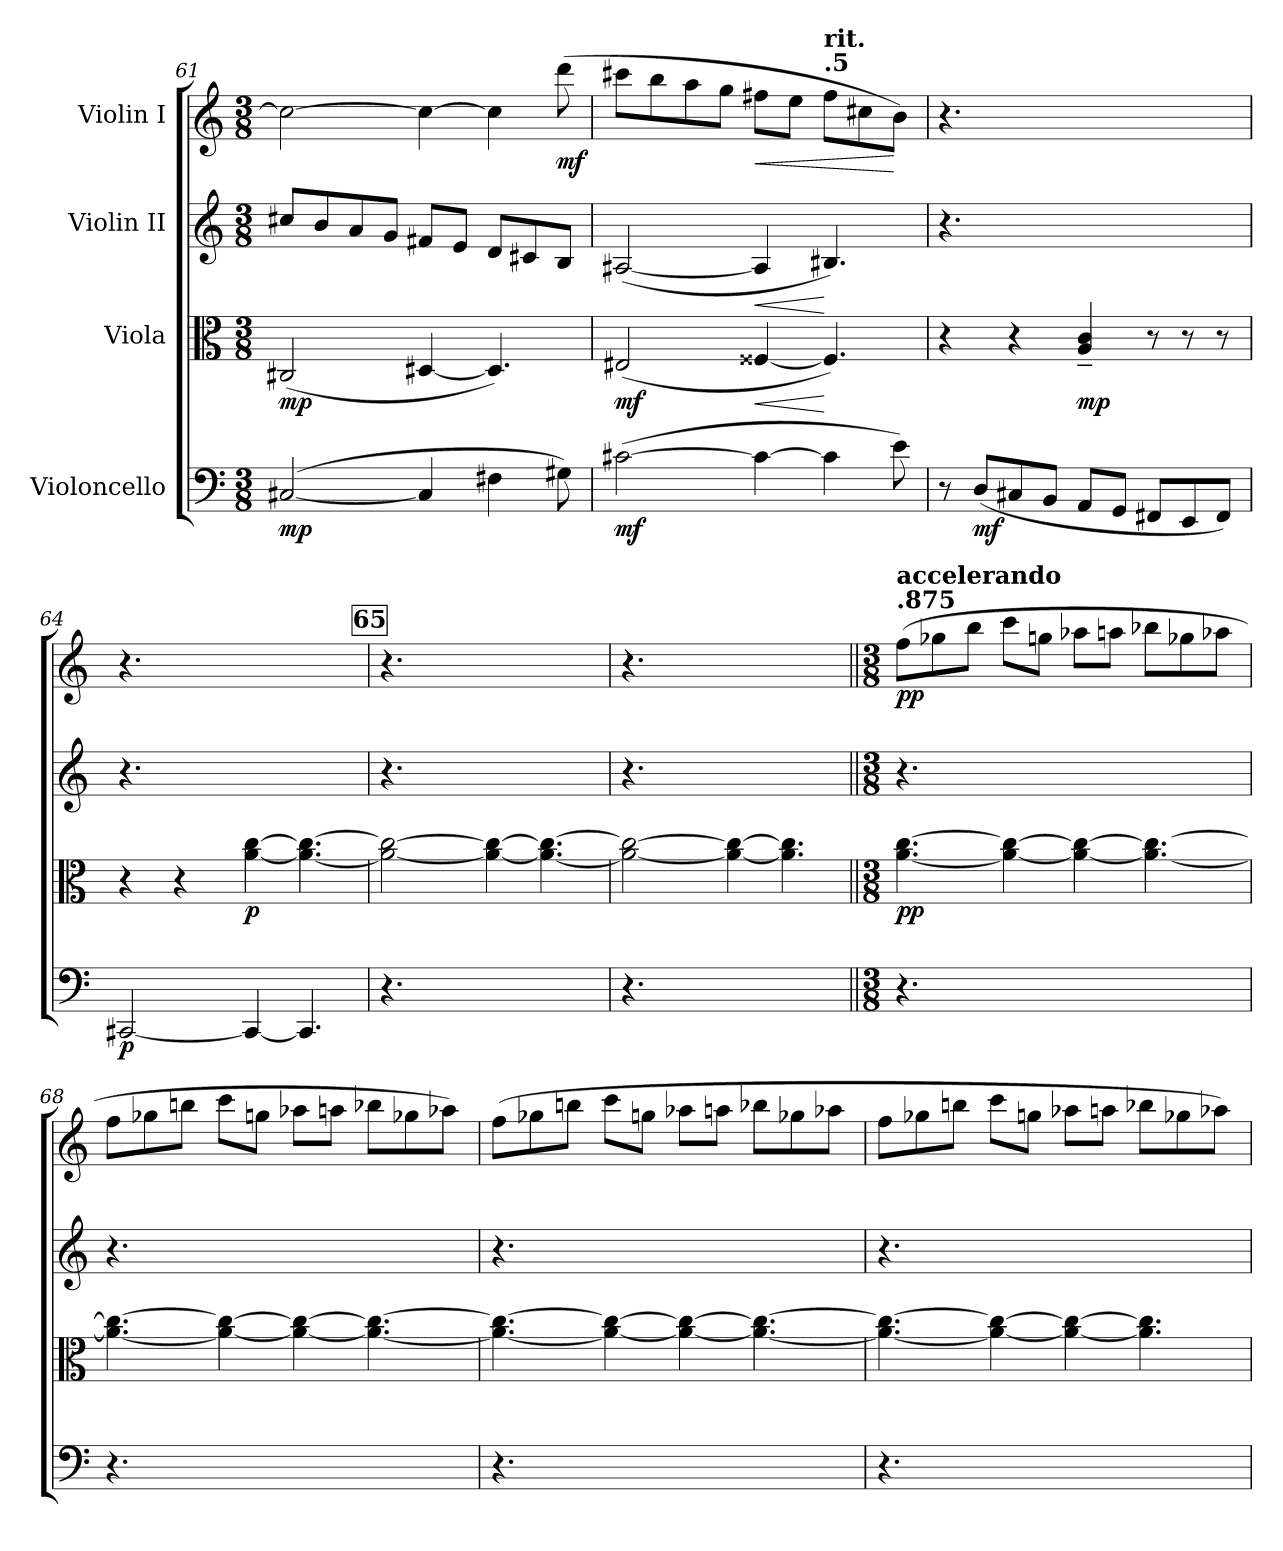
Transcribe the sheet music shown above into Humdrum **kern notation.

**kern	**dynam	**kern	**dynam	**kern	**dynam	**kern	**dynam
*part4	*part4	*part3	*part3	*part2	*part2	*part1	*part1
*staff4	*staff4	*staff3	*staff3	*staff2	*staff2	*staff1	*staff1
*I"Violoncello	*	*I"Viola	*	*I"Violin II	*	*I"Violin I	*
!!LO:PB:g=z
*clefF4	*	*clefC3	*	*clefG2	*	*clefG2	*
*k[]	*	*k[]	*	*k[]	*	*k[]	*
*M3/8	*	*M3/8	*	*M3/8	*	*M3/8	*
=61	=61	=61	=61	=61	=61	=61	=61
!	!LO:DY:b	!	!LO:DY:b	!	!	!	!
(>[2C#X/	mp	(<2C#X/	mp	8cc#X/L	.	2cc#\_	.
.	.	.	.	8b/	.	.	.
.	.	.	.	8a/	.	.	.
.	.	.	.	8g/J	.	.	.
4C#/]	.	[4D#X/	.	8f#X/L	.	4cc#\_	.
.	.	.	.	8e/J	.	.	.
4F#X\	.	4.D#/])	.	8d/L	.	4cc#\]	.
.	.	.	.	8c#X/	.	.	.
!	!	!	!	!	!	!	!LO:DY:b
8G#X\)	.	.	.	8B/J	.	(>8ddd\	mf
=62	=62	=62	=62	=62	=62	=62	=62
!	!LO:DY:b	!	!LO:DY:b	!	!	!	!
(>[2c#X\	mf	(<2E#X/	mf	(<[2A#X/	.	8ccc#X\L	.
.	.	.	.	.	.	8bb\	.
.	.	.	.	.	.	8aa\	.
.	.	.	.	.	.	8gg\J	.
!	!	!	!LO:HP:b	!	!LO:HP:b	!	!LO:HP:b
4c#\_	.	[4F##X/	<	4A#/]	<	8ff#X\L	<
.	.	.	.	.	.	8ee\J	.
*	*	*	*	*	*	*MM157	*
!	!	!	!	!	!	!LO:TX:a:B:t=.5	!
!	!	!	!	!	!	!LO:TX:a:B:t=rit.	!
4c#\]	.	4.F##/])	[	4.B#X/)	[	8ff#\L	.
.	.	.	.	.	.	8cc#X\	.
8e\)	.	.	.	.	.	8b\J)	[
=63	=63	=63	=63	=63	=63	=63	=63
8r	.	4r	.	4.r	.	4.r	.
!	!LO:DY:b	!	!	!	!	!	!
(<8D/L	mf	.	.	.	.	.	.
8C#X/	.	4r	.	.	.	.	.
8BB/J	.	.	.	2.ryy	.	2.ryy	.
!	!	!	!LO:DY:b	!	!	!	!
8AA/L	.	4A/~ 4c/~	mp	.	.	.	.
8GG/J	.	.	.	.	.	.	.
8FF#X/L	.	8r	.	.	.	.	.
8EE/	.	8r	.	.	.	.	.
8FF#/J)	.	8r	.	.	.	.	.
=64	=64	=64	=64	=64	=64	=64	=64
!	!LO:DY:b	!	!	!	!	!	!
[2CC#X/	p	4r	.	4.r	.	4.r	.
.	.	4r	.	.	.	.	.
.	.	.	.	2.ryy	.	2.ryy	.
!	!	!	!LO:DY:b	!	!	!	!
4CC#/_	.	[4a\ [4cc\	p	.	.	.	.
4.CC#/]	.	4.a\_ 4.cc\_	.	.	.	.	.
!!LO:LB:g=z
!!LO:REH:place=s1:a:fs=14:t=65
=65	=65	=65	=65	=65	=65	=65	=65
4.r	.	2a\_ 2cc\_	.	4.r	.	4.r	.
2.ryy	.	.	.	2.ryy	.	2.ryy	.
.	.	4a\_ 4cc\_	.	.	.	.	.
.	.	4.a\_ 4.cc\_	.	.	.	.	.
=66	=66	=66	=66	=66	=66	=66	=66
4.r	.	2a\_ 2cc\_	.	4.r	.	4.r	.
2.ryy	.	.	.	2.ryy	.	2.ryy	.
.	.	4a\_ 4cc\_	.	.	.	.	.
.	.	4.a\] 4.cc\]	.	.	.	.	.
=67||	=67||	=67||	=67||	=67||	=67||	=67||	=67||
*M3/8	*	*M3/8	*	*M3/8	*	*M3/8	*
*	*	*	*	*	*	*MM121	*
!	!	!	!	!	!	!LO:TX:a:B:t=.875	!
!	!	!	!	!	!	!LO:TX:a:B:t=accelerando	!
!	!	!	!LO:DY:b	!	!	!	!LO:DY:b
4.r	.	[4.a\ [4.cc\	pp	4.r	.	(>8ff\L	pp
.	.	.	.	.	.	8gg-X\	.
.	.	.	.	.	.	8bb\J	.
2..ryy	.	4a\_ 4cc\_	.	2..ryy	.	8ccc\L	.
.	.	.	.	.	.	8ggn\J	.
.	.	4a\_ 4cc\_	.	.	.	8aa-X\L	.
.	.	.	.	.	.	8aan\J	.
.	.	4.a\_ 4.cc\_	.	.	.	8bb-X\L	.
.	.	.	.	.	.	8gg-X\	.
.	.	.	.	.	.	8aa-X\J	.
!!LO:LB:g=z
=68	=68	=68	=68	=68	=68	=68	=68
4.r	.	4.a\_ 4.cc\_	.	4.r	.	8ff\L	.
.	.	.	.	.	.	8gg-X\	.
.	.	.	.	.	.	8bbni\J	.
2..ryy	.	4a\_ 4cc\_	.	2..ryy	.	8ccc\L	.
.	.	.	.	.	.	8ggn\J	.
.	.	4a\_ 4cc\_	.	.	.	8aa-X\L	.
.	.	.	.	.	.	8aan\J	.
.	.	4.a\_ 4.cc\_	.	.	.	8bb-X\L	.
.	.	.	.	.	.	8gg-X\	.
.	.	.	.	.	.	8aa-X\J)	.
=69	=69	=69	=69	=69	=69	=69	=69
4.r	.	4.a\_ 4.cc\_	.	4.r	.	(>8ff\L	.
.	.	.	.	.	.	8gg-X\	.
.	.	.	.	.	.	8bbni\J	.
2..ryy	.	4a\_ 4cc\_	.	2..ryy	.	8ccc\L	.
.	.	.	.	.	.	8ggn\J	.
.	.	4a\_ 4cc\_	.	.	.	8aa-X\L	.
.	.	.	.	.	.	8aan\J	.
.	.	4.a\_ 4.cc\_	.	.	.	8bb-X\L	.
.	.	.	.	.	.	8gg-X\	.
.	.	.	.	.	.	8aa-X\J	.
!!LO:PB:g=z
=70	=70	=70	=70	=70	=70	=70	=70
4.r	.	4.a\_ 4.cc\_	.	4.r	.	8ff\L	.
.	.	.	.	.	.	8gg-X\	.
.	.	.	.	.	.	8bbni\J	.
2..ryy	.	4a\_ 4cc\_	.	2..ryy	.	8ccc\L	.
.	.	.	.	.	.	8ggn\J	.
.	.	4a\_ 4cc\_	.	.	.	8aa-X\L	.
.	.	.	.	.	.	8aan\J	.
.	.	4.a\] 4.cc\]	.	.	.	8bb-X\L	.
.	.	.	.	.	.	8gg-X\	.
.	.	.	.	.	.	8aa-X\J)	.
=	=	=	=	=	=	=	=
*-	*-	*-	*-	*-	*-	*-	*-
